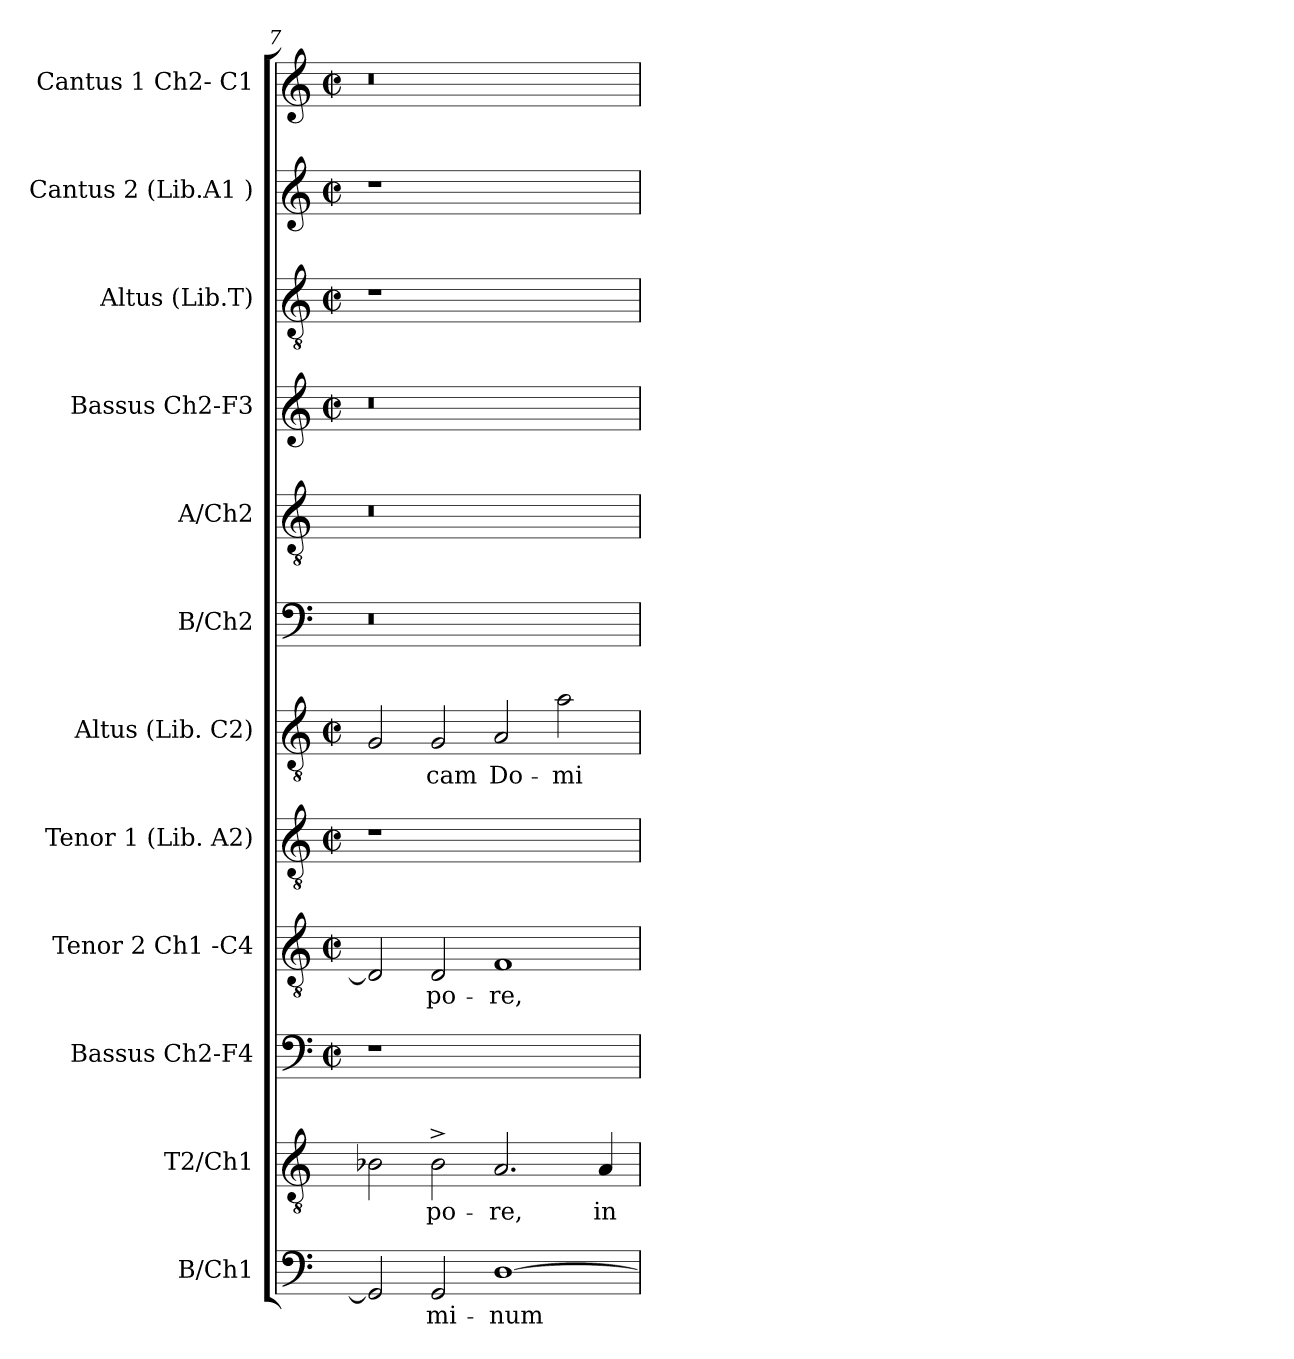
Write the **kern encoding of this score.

**kern	**text	**kern	**text	**kern	**kern	**text	**kern	**kern	**text	**kern	**kern	**kern	**kern	**kern	**kern
*part12	*part12	*part11	*part11	*part10	*part9	*part9	*part8	*part7	*part7	*part6	*part5	*part4	*part3	*part2	*part1
*staff12	*staff12	*staff11	*staff11	*staff10	*staff9	*staff9	*staff8	*staff7	*staff7	*staff6	*staff5	*staff4	*staff3	*staff2	*staff1
*I"B/Ch1	*	*I"T2/Ch1	*	*I"Bassus  Ch2-F4	*I"Tenor 2  Ch1 -C4	*	*I"Tenor 1  (Lib. A2)	*I"Altus  (Lib. C2)	*	*I"B/Ch2	*I"A/Ch2	*I"Bassus  Ch2-F3	*I"Altus  (Lib.T)	*I"Cantus 2  (Lib.A1 )	*I"Cantus 1  Ch2- C1
*I'B/Ch1	*	*I'T2/Ch1	*	*I'Ch	*I'T1 /Ch1	*	*	*I'C2	*	*I'B/Ch2	*I'A/Ch2	*	*	*	*I'C1 /Ch2
*clefF4	*	*clefGv2	*	*clefF4	*clefGv2	*	*clefGv2	*clefGv2	*	*clefF4	*clefGv2	*clefG2	*clefGv2	*clefG2	*clefG2
*	*	*	*	*M2/2	*M2/2	*	*M2/2	*M2/2	*	*	*	*M2/2	*M2/2	*M2/2	*M2/2
*	*	*	*	*met(c|)	*met(c|)	*	*met(c|)	*met(c|)	*	*	*	*met(c|)	*met(c|)	*met(c|)	*met(c|)
=7	=7	=7	=7	=7	=7	=7	=7	=7	=7	=7	=7	=7	=7	=7	=7
2GG/]	.	2B-X\	.	1r	2D/]	.	1r	2G/	.	0r	0r	0r	1r	1r	0r
!	!LO:LY:b	!	!LO:LY:b:cj	!	!	!LO:LY:b:cj	!	!	!LO:LY:b:cj	!	!	!	!	!	!
2GG/	-mi-	2B-^<\	-po-	.	2D/	-po-	.	2G/	-cam	.	.	.	.	.	.
!	!LO:LY:b:rj	!	!LO:LY:b:cj	!	!	!LO:LY:b:cj	!	!	!LO:LY:b:cj	!	!	!	!	!	!
[>1D	-num	2.A/	-re,	1ryy	[<1F	-re,	1ryy	2A/	Do-	.	.	.	1ryy	1ryy	.
!	!	!	!	!	!	!	!	!	!LO:LY:b:cj	!	!	!	!	!	!
.	.	.	.	.	.	.	.	2a\	-mi-	.	.	.	.	.	.
!	!	!	!LO:LY:b:cj	!	!	!	!	!	!	!	!	!	!	!	!
.	.	4A/	in	.	.	.	.	.	.	.	.	.	.	.	.
=	=	=	=	=	=	=	=	=	=	=	=	=	=	=	=
*-	*-	*-	*-	*-	*-	*-	*-	*-	*-	*-	*-	*-	*-	*-	*-
